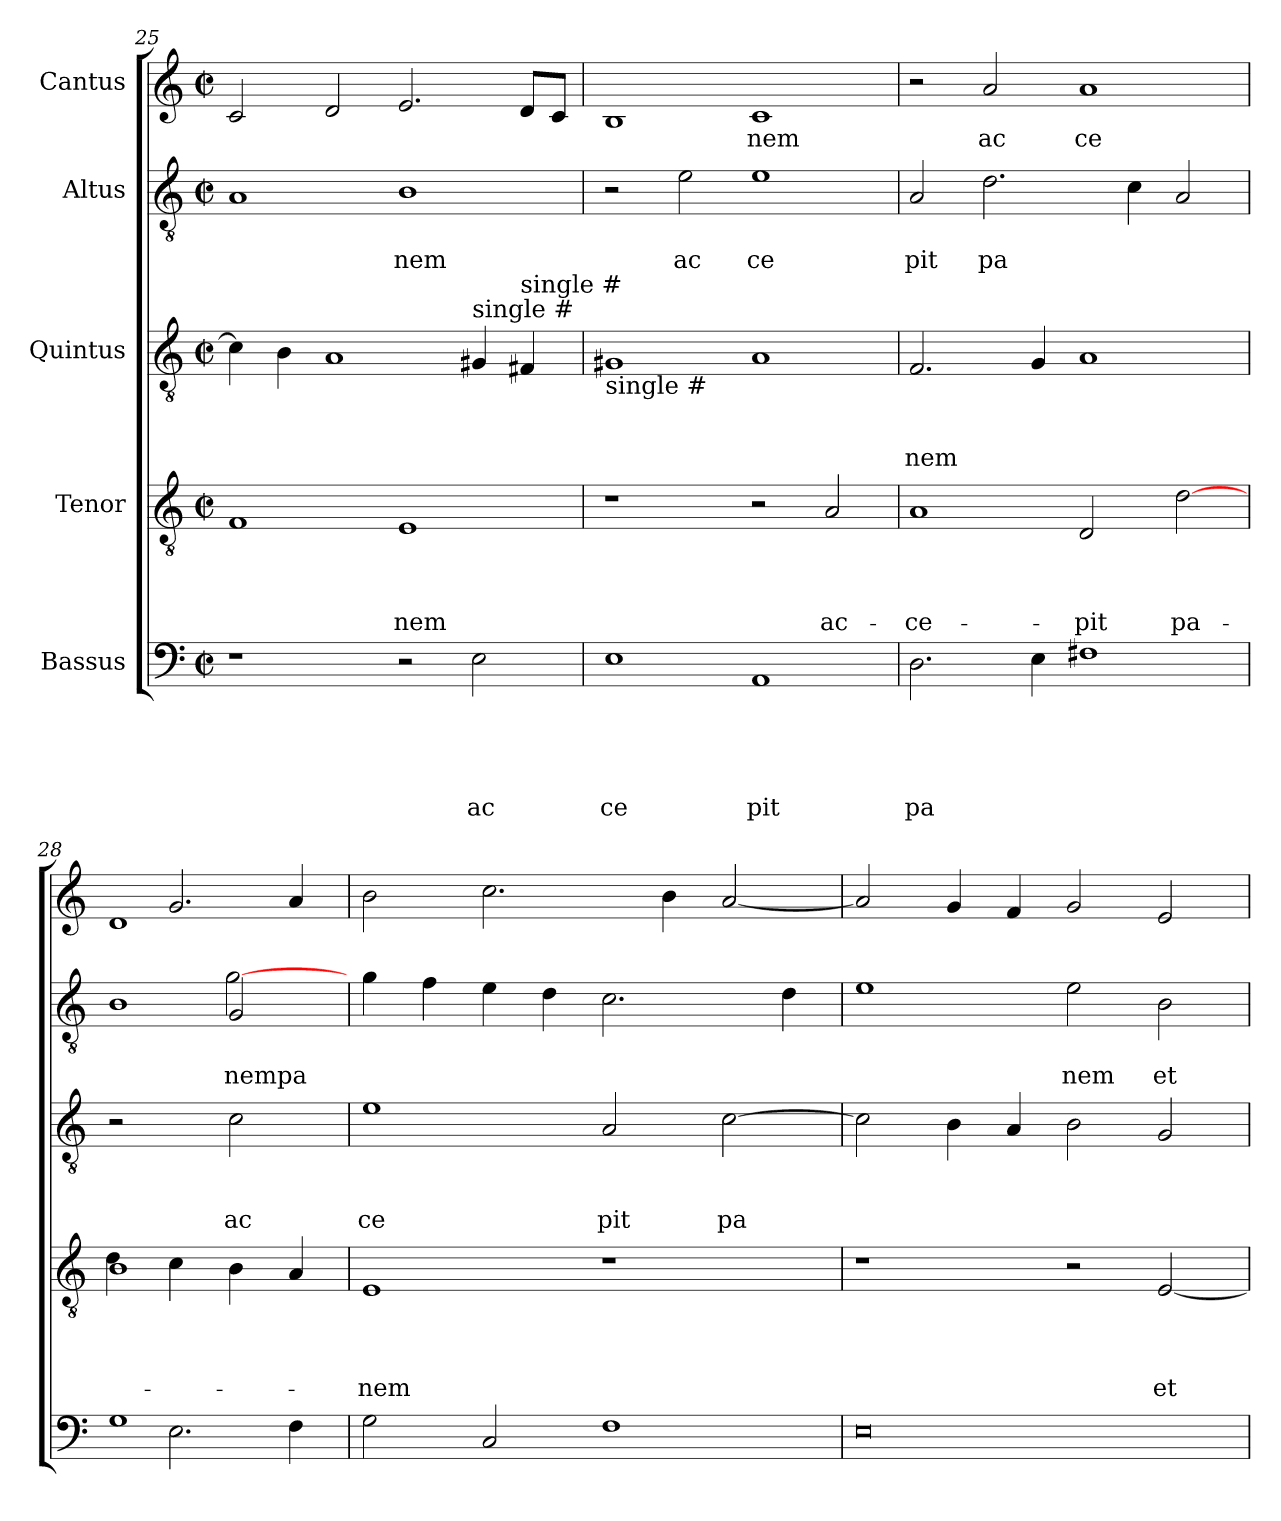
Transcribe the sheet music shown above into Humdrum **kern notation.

**kern	**text	**text	**text	**text	**text	**kern	**text	**text	**text	**text	**kern	**text	**text	**text	**kern	**text	**text	**kern	**text
*part5	*part5	*part5	*part5	*part5	*part5	*part4	*part4	*part4	*part4	*part4	*part3	*part3	*part3	*part3	*part2	*part2	*part2	*part1	*part1
*staff5	*staff5	*staff5	*staff5	*staff5	*staff5	*staff4	*staff4	*staff4	*staff4	*staff4	*staff3	*staff3	*staff3	*staff3	*staff2	*staff2	*staff2	*staff1	*staff1
*I"Bassus	*	*	*	*	*	*I"Tenor	*	*	*	*	*I"Quintus	*	*	*	*I"Altus	*	*	*I"Cantus	*
!!LO:LB:g=z
*clefF4	*	*	*	*	*	*clefGv2	*	*	*	*	*clefGv2	*	*	*	*clefGv2	*	*	*clefG2	*
*k[]	*	*	*	*	*	*k[]	*	*	*	*	*k[]	*	*	*	*k[]	*	*	*k[]	*
*C:	*	*	*	*	*	*C:	*	*	*	*	*C:	*	*	*	*C:	*	*	*C:	*
*M2/2	*	*	*	*	*	*M2/2	*	*	*	*	*M2/2	*	*	*	*M2/2	*	*	*M2/2	*
*met(c|)	*	*	*	*	*	*met(c|)	*	*	*	*	*met(c|)	*	*	*	*met(c|)	*	*	*met(c|)	*
=25	=25	=25	=25	=25	=25	=25	=25	=25	=25	=25	=25	=25	=25	=25	=25	=25	=25	=25	=25
1r	.	.	.	.	.	1F	.	.	.	.	4c\]	.	.	.	1A	.	.	2c/	.
.	.	.	.	.	.	.	.	.	.	.	4B\	.	.	.	.	.	.	.	.
.	.	.	.	.	.	.	.	.	.	.	1A	.	.	.	.	.	.	2d/	.
!	!	!	!	!	!	!	!	!	!	!LO:LY:b	!	!	!	!	!	!	!LO:LY:b	!	!
2r	.	.	.	.	.	1E	.	.	.	-nem	.	.	.	.	1B	.	nem	2.e/	.
!	!	!	!	!	!	!	!	!	!	!	!LO:TX:a:t=single #	!	!	!	!	!	!	!	!
!	!	!	!	!	!LO:LY:b	!	!	!	!	!	!	!	!	!	!	!	!	!	!
2E\	.	.	.	.	ac	.	.	.	.	.	4G#/	.	.	.	.	.	.	.	.
!	!	!	!	!	!	!	!	!	!	!	!LO:TX:a:t=single #	!	!	!	!	!	!	!	!
.	.	.	.	.	.	.	.	.	.	.	4F#/	.	.	.	.	.	.	8d/L	.
.	.	.	.	.	.	.	.	.	.	.	.	.	.	.	.	.	.	8c/J	.
=26	=26	=26	=26	=26	=26	=26	=26	=26	=26	=26	=26	=26	=26	=26	=26	=26	=26	=26	=26
!	!	!	!	!	!	!	!	!	!	!	!LO:TX:b:t=single #	!	!	!	!	!	!	!	!
!	!	!	!	!	!LO:LY:b	!	!	!	!	!	!	!	!	!	!	!	!	!	!
1E	.	.	.	.	ce	1r	.	.	.	.	1G#	.	.	.	2r	.	.	1B	.
!	!	!	!	!	!	!	!	!	!	!	!	!	!	!	!	!	!LO:LY:b	!	!
.	.	.	.	.	.	.	.	.	.	.	.	.	.	.	2e\	.	ac	.	.
!	!	!	!	!	!LO:LY:b	!	!	!	!	!	!	!	!	!	!	!	!LO:LY:b	!	!LO:LY:b
1AA	.	.	.	.	pit	2r	.	.	.	.	1A	.	.	.	1e	.	ce	1c	nem
!	!	!	!	!	!	!	!	!	!	!LO:LY:b	!	!	!	!	!	!	!	!	!
.	.	.	.	.	.	2A/	.	.	.	ac-	.	.	.	.	.	.	.	.	.
=27	=27	=27	=27	=27	=27	=27	=27	=27	=27	=27	=27	=27	=27	=27	=27	=27	=27	=27	=27
!	!	!	!	!	!LO:LY:b	!	!	!	!	!LO:LY:b	!	!	!	!LO:LY:b	!	!	!LO:LY:b	!	!
2.D\	.	.	.	.	pa	1A	.	.	.	-ce-	2.F/	.	.	nem	2A/	.	pit	2r	.
!	!	!	!	!	!	!	!	!	!	!	!	!	!	!	!	!	!LO:LY:b	!	!LO:LY:b
.	.	.	.	.	.	.	.	.	.	.	.	.	.	.	2.d\	.	pa	2a/	ac
4E\	.	.	.	.	.	.	.	.	.	.	4G/	.	.	.	.	.	.	.	.
!	!	!	!	!	!	!	!	!	!	!LO:LY:b	!	!	!	!	!	!	!	!	!LO:LY:b
1F#X	.	.	.	.	.	2D/	.	.	.	-pit	1A	.	.	.	.	.	.	1a	ce
.	.	.	.	.	.	.	.	.	.	.	.	.	.	.	4c\	.	.	.	.
!	!	!	!	!	!	!	!	!	!	!LO:LY:b	!	!	!	!	!	!	!	!	!
.	.	.	.	.	.	[>2d\	.	.	.	pa-	.	.	.	.	2A/	.	.	.	.
=28	=28	=28	=28	=28	=28	=28	=28	=28	=28	=28	=28	=28	=28	=28	=28	=28	=28	=28	=28
*^	*	*	*	*	*	*^	*	*	*	*	*	*	*	*	*^	*	*	*^	*
*	*^	*	*	*	*	*	*	*	*	*	*	*	*	*	*	*	*	*^	*	*	*	*^	*
1G	4ryy	2.ryy	.	.	.	.	.	1B	4d\	.	.	.	.	2r	.	.	.	1B	2ryy	2ryy	.	.	1d	4ryy	2.ryy	.
.	2.E\	.	.	.	.	.	.	.	4c\	.	.	.	.	.	.	.	.	.	.	.	.	.	.	2.g/	.	.
!	!	!	!	!	!	!	!	!	!	!	!	!	!	!	!	!	!LO:LY:b	!	!	!	!	!LO:LY:b	!	!	!	!
.	.	.	.	.	.	.	.	.	4B\	.	.	.	.	2c\	.	.	ac	.	2G/	[>2g\	.	nempa	.	.	.	.
.	.	4F\	.	.	.	.	.	.	4A/	.	.	.	.	.	.	.	.	.	.	.	.	.	.	.	4a/	.
*	*	*	*	*	*	*	*	*	*	*	*	*	*	*	*	*	*	*v	*v	*v	*	*	*	*	*	*
=29	=29	=29	=29	=29	=29	=29	=29	=29	=29	=29	=29	=29	=29	=29	=29	=29	=29	=29	=29	=29	=29	=29	=29	=29
!	!	!	!	!	!	!	!	!	!	!	!	!	!LO:LY:b	!	!	!	!LO:LY:b	!	!	!	!	!	!	!
*v	*v	*v	*	*	*	*	*	*	*	*	*	*	*	*	*	*	*	*	*	*	*v	*v	*v	*
*	*	*	*	*	*	*v	*v	*	*	*	*	*	*	*	*	*	*	*	*	*
2G\	.	.	.	.	.	1E	.	.	.	-nem	1e	.	.	ce	4g\	.	.	2b\	.
.	.	.	.	.	.	.	.	.	.	.	.	.	.	.	4f\	.	.	.	.
2C/	.	.	.	.	.	.	.	.	.	.	.	.	.	.	4e\	.	.	2.cc\	.
.	.	.	.	.	.	.	.	.	.	.	.	.	.	.	4d\	.	.	.	.
!	!	!	!	!	!	!	!	!	!	!	!	!	!	!LO:LY:b	!	!	!	!	!
1F	.	.	.	.	.	1r	.	.	.	.	2A/	.	.	pit	2.c\	.	.	.	.
.	.	.	.	.	.	.	.	.	.	.	.	.	.	.	.	.	.	4b\	.
!	!	!	!	!	!	!	!	!	!	!	!	!	!	!LO:LY:b	!	!	!	!	!
.	.	.	.	.	.	.	.	.	.	.	[>2c\	.	.	pa	.	.	.	[<2a/	.
.	.	.	.	.	.	.	.	.	.	.	.	.	.	.	4d\	.	.	.	.
=30	=30	=30	=30	=30	=30	=30	=30	=30	=30	=30	=30	=30	=30	=30	=30	=30	=30	=30	=30
0E	.	.	.	.	.	1r	.	.	.	.	2c\]	.	.	.	1e	.	.	2a/]	.
.	.	.	.	.	.	.	.	.	.	.	4B\	.	.	.	.	.	.	4g/	.
.	.	.	.	.	.	.	.	.	.	.	4A/	.	.	.	.	.	.	4f/	.
!	!	!	!	!	!	!	!	!	!	!	!	!	!	!	!	!	!LO:LY:b	!	!
.	.	.	.	.	.	2r	.	.	.	.	2B\	.	.	.	2e\	.	nem	2g/	.
!	!	!	!	!	!	!	!	!	!	!LO:LY:b	!	!	!	!	!	!	!LO:LY:b	!	!
.	.	.	.	.	.	[<2E/	.	.	.	et	2G/	.	.	.	2B\	.	et	2e/	.
=	=	=	=	=	=	=	=	=	=	=	=	=	=	=	=	=	=	=	=
*-	*-	*-	*-	*-	*-	*-	*-	*-	*-	*-	*-	*-	*-	*-	*-	*-	*-	*-	*-
